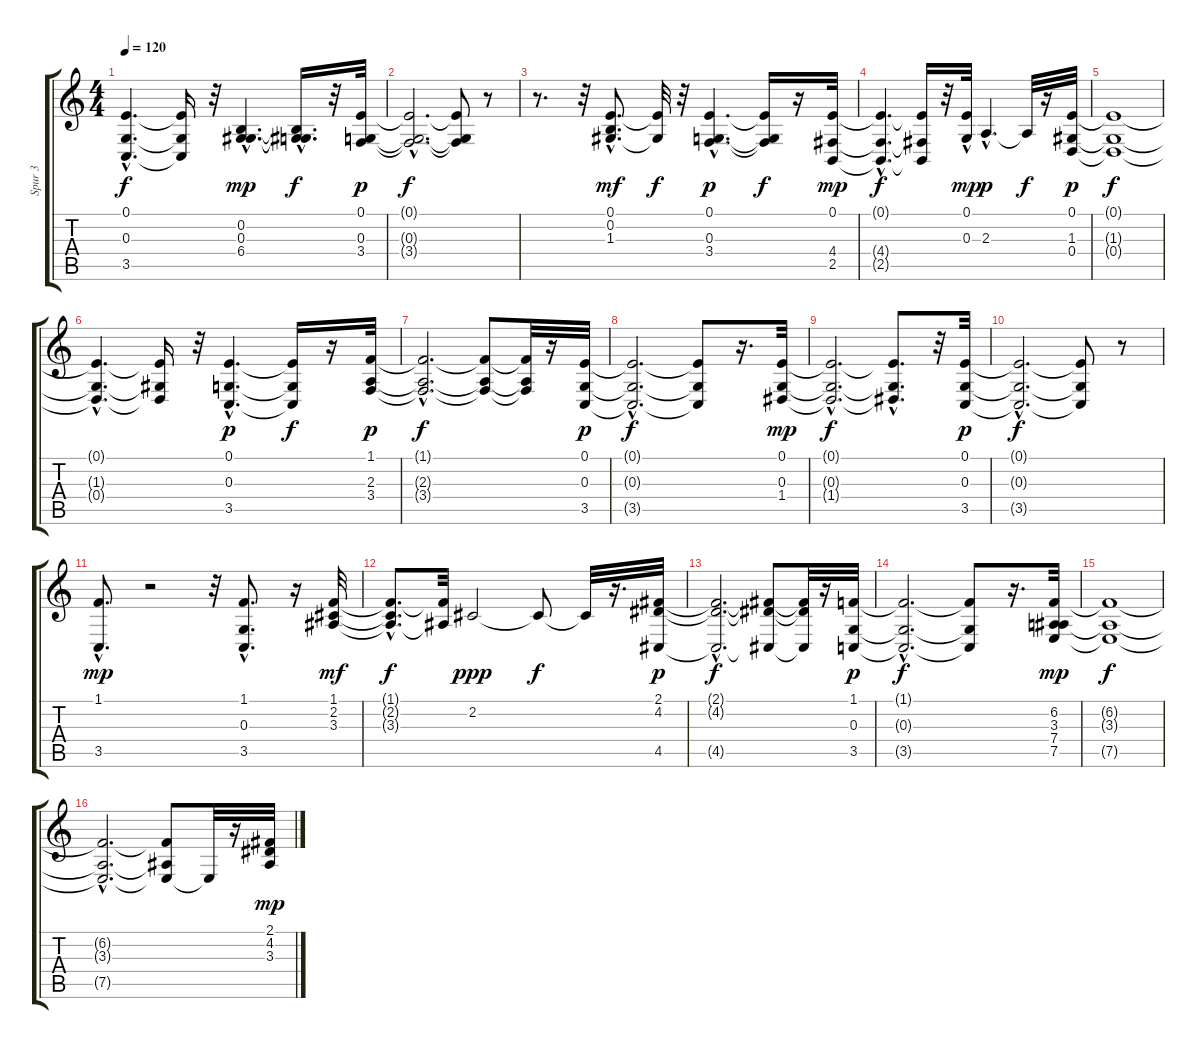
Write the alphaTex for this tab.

\track ("Spur 3" "Spur 3") {instrument acousticgrandpiano}
\staff {score tabs}
\tuning (E4 B3 G3 D3 A2 E2) {hide}
\ts (4 4)
\tempo 120
\clef g2
\ks c
(0.1{hac t} 0.3{hac t} 3.5{hac t}).4{d dy f} (0.1{t} 0.3{t} 3.5{t}).16 r.32 (0.2{hac} 0.3{hac} 6.4{hac}).4{d dy mp} (0.2{t} 0.3{t} 6.4{hac t}).16{d dy f} r.32 (0.1 0.3 3.4).32{dy p} |
(0.1{hac t} 0.3{hac t} 3.4{hac t}).2{d dy f} (0.1{t} 0.3{t} 3.4{t}).8 r.8 |
r.8{d} r.32 (0.1{hac} 0.2{hac} 1.3{hac}).8{d dy mf} (0.1{t} 1.3{t}).32{dy f} r.32 (0.1{hac} 0.3{hac} 3.4{hac}).4{d dy p} (0.1{t} 0.3{t} 3.4{t}).16{dy f} r.16 (0.1 4.4 2.5).32{dy mp} |
(0.1{hac t} 4.4{hac t} 2.5{hac t}).4{d dy f} (0.1{t} 4.4{t} 2.5{t}).16 r.32 (0.1{hac} 0.3{hac}).32{dy mp} 2.3{hac}.4{d dy p} 2.3{t}.32{dy f} r.16 (0.1 1.3 0.4).32{dy p} |
(0.1{t} 1.3{t} 0.4{t}).1{dy f} |
(0.1{hac t} 1.3{hac t} 0.4{hac t}).4{d} (0.1{t} 1.3{t} 0.4{t}).16 r.32 (0.1{hac} 0.3{hac} 3.5{hac}).4{d dy p} (0.1{t} 0.3{t} 3.5{t}).16{dy f} r.16 (1.1 2.3 3.4).32{dy p} |
(1.1{hac t} 2.3{hac t} 3.4{hac t}).2{d dy f} (1.1{t} 2.3{t} 3.4{t}).8 (1.1{t} 2.3{t} 3.4{t}).32 r.16 (0.1 0.3 3.5).32{dy p} |
(0.1{hac t} 0.3{hac t} 3.5{hac t}).2{d dy f} (0.1{t} 0.3{t} 3.5{t}).8 r.16{d} (0.1 0.3 1.4).32{dy mp} |
(0.1{hac t} 0.3{hac t} 1.4{hac t}).2{d dy f} (0.1{t} 0.3{t} 1.4{hac t}).8{d} r.32 (0.1 0.3 3.5).32{dy p} |
(0.1{hac t} 0.3{hac t} 3.5{hac t}).2{d dy f} (0.1{t} 0.3{t} 3.5{t}).8 r.8 |
(1.1{hac} 3.5).8{d dy mp} r.2 r.32 (1.1{hac} 0.3{hac} 3.5{hac}).8{d} r.16 (1.1 2.2 3.3).32{dy mf} |
(1.1{hac t} 2.2{t} 3.3{hac t}).8{d dy f} (1.1{t} 3.3{t}).32 2.2.2{dy ppp} 2.2{t}.8{dy f} 2.2{t}.32 r.16{d} (2.1 4.2 4.5).32{dy p} |
(2.1{hac t} 4.2{hac t} 4.5{hac t}).2{d dy f} (2.1{t} 4.2{t} 4.5{t}).8 (2.1{t} 4.2{t} 4.5{t}).32 r.16 (1.1 0.3 3.5).32{dy p} |
(1.1{hac t} 0.3{hac t} 3.5{hac t}).2{d dy f} (1.1{t} 0.3{t} 3.5{t}).8 r.16{d} (6.2 3.3 7.4 7.5).32{dy mp} |
(6.2{t} 3.3{t} 7.5{t}).1{dy f} |
(6.2{hac t} 3.3{hac t} 7.5{hac t}).2{d} (6.2{t} 3.3{t} 7.5{t}).8 7.5{t}.32 r.16 (2.1 4.2 3.3).32{dy mp}
